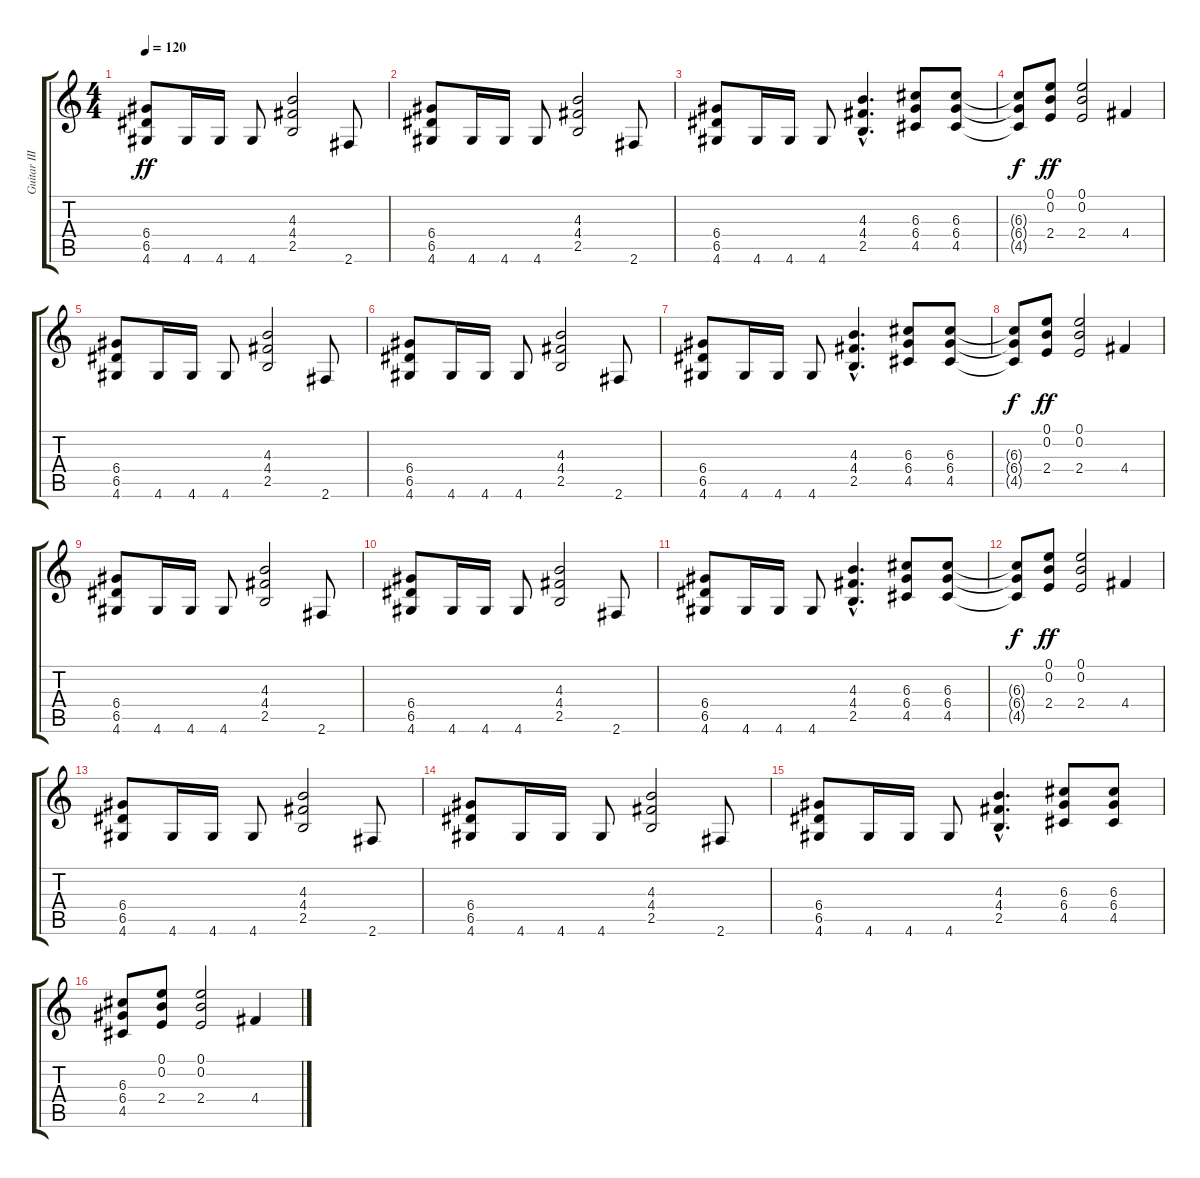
\track ("Guitar III" "Guitar III") {instrument distortionguitar}
\staff {score tabs}
\tuning (E4 B3 G3 D3 A2 E2) {hide}
\ts (4 4)
\tempo 120
\clef g2
\ks c
(6.4 6.5 4.6).8{dy ff} 4.6.16 4.6.16 4.6.8 (4.3 4.4 2.5).2 2.6.8 |
(6.4 6.5 4.6).8 4.6.16 4.6.16 4.6.8 (4.3 4.4 2.5).2 2.6.8 |
(6.4 6.5 4.6).8 4.6.16 4.6.16 4.6.8 (4.3{hac} 4.4{hac} 2.5{hac}).4{d} (6.3 6.4 4.5).8 (6.3 6.4 4.5).8 |
(6.3{t} 6.4{t} 4.5{t}).8{dy f} (0.1 0.2 2.4).8{dy ff} (0.1 0.2 2.4).2 4.4.4 |
(6.4 6.5 4.6).8 4.6.16 4.6.16 4.6.8 (4.3 4.4 2.5).2 2.6.8 |
(6.4 6.5 4.6).8 4.6.16 4.6.16 4.6.8 (4.3 4.4 2.5).2 2.6.8 |
(6.4 6.5 4.6).8 4.6.16 4.6.16 4.6.8 (4.3{hac} 4.4{hac} 2.5{hac}).4{d} (6.3 6.4 4.5).8 (6.3 6.4 4.5).8 |
(6.3{t} 6.4{t} 4.5{t}).8{dy f} (0.1 0.2 2.4).8{dy ff} (0.1 0.2 2.4).2 4.4.4 |
(6.4 6.5 4.6).8 4.6.16 4.6.16 4.6.8 (4.3 4.4 2.5).2 2.6.8 |
(6.4 6.5 4.6).8 4.6.16 4.6.16 4.6.8 (4.3 4.4 2.5).2 2.6.8 |
(6.4 6.5 4.6).8 4.6.16 4.6.16 4.6.8 (4.3{hac} 4.4{hac} 2.5{hac}).4{d} (6.3 6.4 4.5).8 (6.3 6.4 4.5).8 |
(6.3{t} 6.4{t} 4.5{t}).8{dy f} (0.1 0.2 2.4).8{dy ff} (0.1 0.2 2.4).2 4.4.4 |
(6.4 6.5 4.6).8 4.6.16 4.6.16 4.6.8 (4.3 4.4 2.5).2 2.6.8 |
(6.4 6.5 4.6).8 4.6.16 4.6.16 4.6.8 (4.3 4.4 2.5).2 2.6.8 |
(6.4 6.5 4.6).8 4.6.16 4.6.16 4.6.8 (4.3{hac} 4.4{hac} 2.5{hac}).4{d} (6.3 6.4 4.5).8 (6.3 6.4 4.5).8 |
(6.3 6.4 4.5).8 (0.1 0.2 2.4).8 (0.1 0.2 2.4).2 4.4.4
